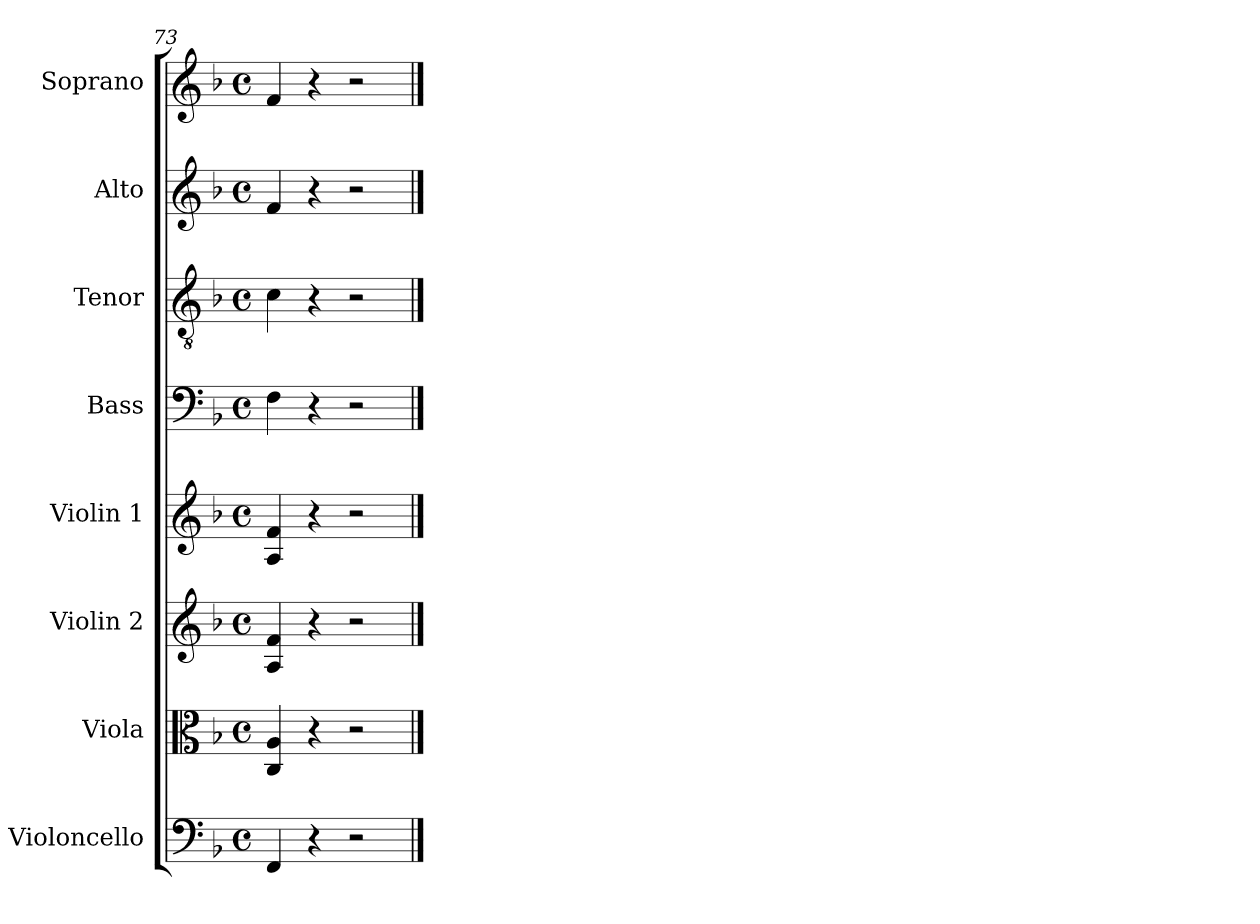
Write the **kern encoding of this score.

**kern	**kern	**kern	**kern	**kern	**kern	**kern	**kern
*part8	*part7	*part6	*part5	*part4	*part3	*part2	*part1
*staff8	*staff7	*staff6	*staff5	*staff4	*staff3	*staff2	*staff1
*I"Violoncello	*I"Viola	*I"Violin 2	*I"Violin 1	*I"Bass	*I"Tenor	*I"Alto	*I"Soprano
*I'Vc.	*I'Vla.	*I'Vln. 2	*I'Vln. 1	*I'B.	*I'T.	*I'A.	*I'S.
*clefF4	*clefC3	*clefG2	*clefG2	*clefF4	*clefGv2	*clefG2	*clefG2
*	*	*	*	*	*ITrd7c12	*	*
*k[b-]	*k[b-]	*k[b-]	*k[b-]	*k[b-]	*k[b-]	*k[b-]	*k[b-]
*F:	*F:	*F:	*F:	*F:	*F:	*F:	*F:
*M4/4	*M4/4	*M4/4	*M4/4	*M4/4	*M4/4	*M4/4	*M4/4
*met(c)	*met(c)	*met(c)	*met(c)	*met(c)	*met(c)	*met(c)	*met(c)
=73	=73	=73	=73	=73	=73	=73	=73
4FFi/	4Ci/ 4Ai	4Ai/ 4fi	4Ai/ 4fi	4Fi\	4Ci\	4fi/	4fi/
4r	4r	4r	4r	4r	4r	4r	4r
2r	2r	2r	2r	2r	2r	2r	2r
==	==	==	==	==	==	==	==
*-	*-	*-	*-	*-	*-	*-	*-
